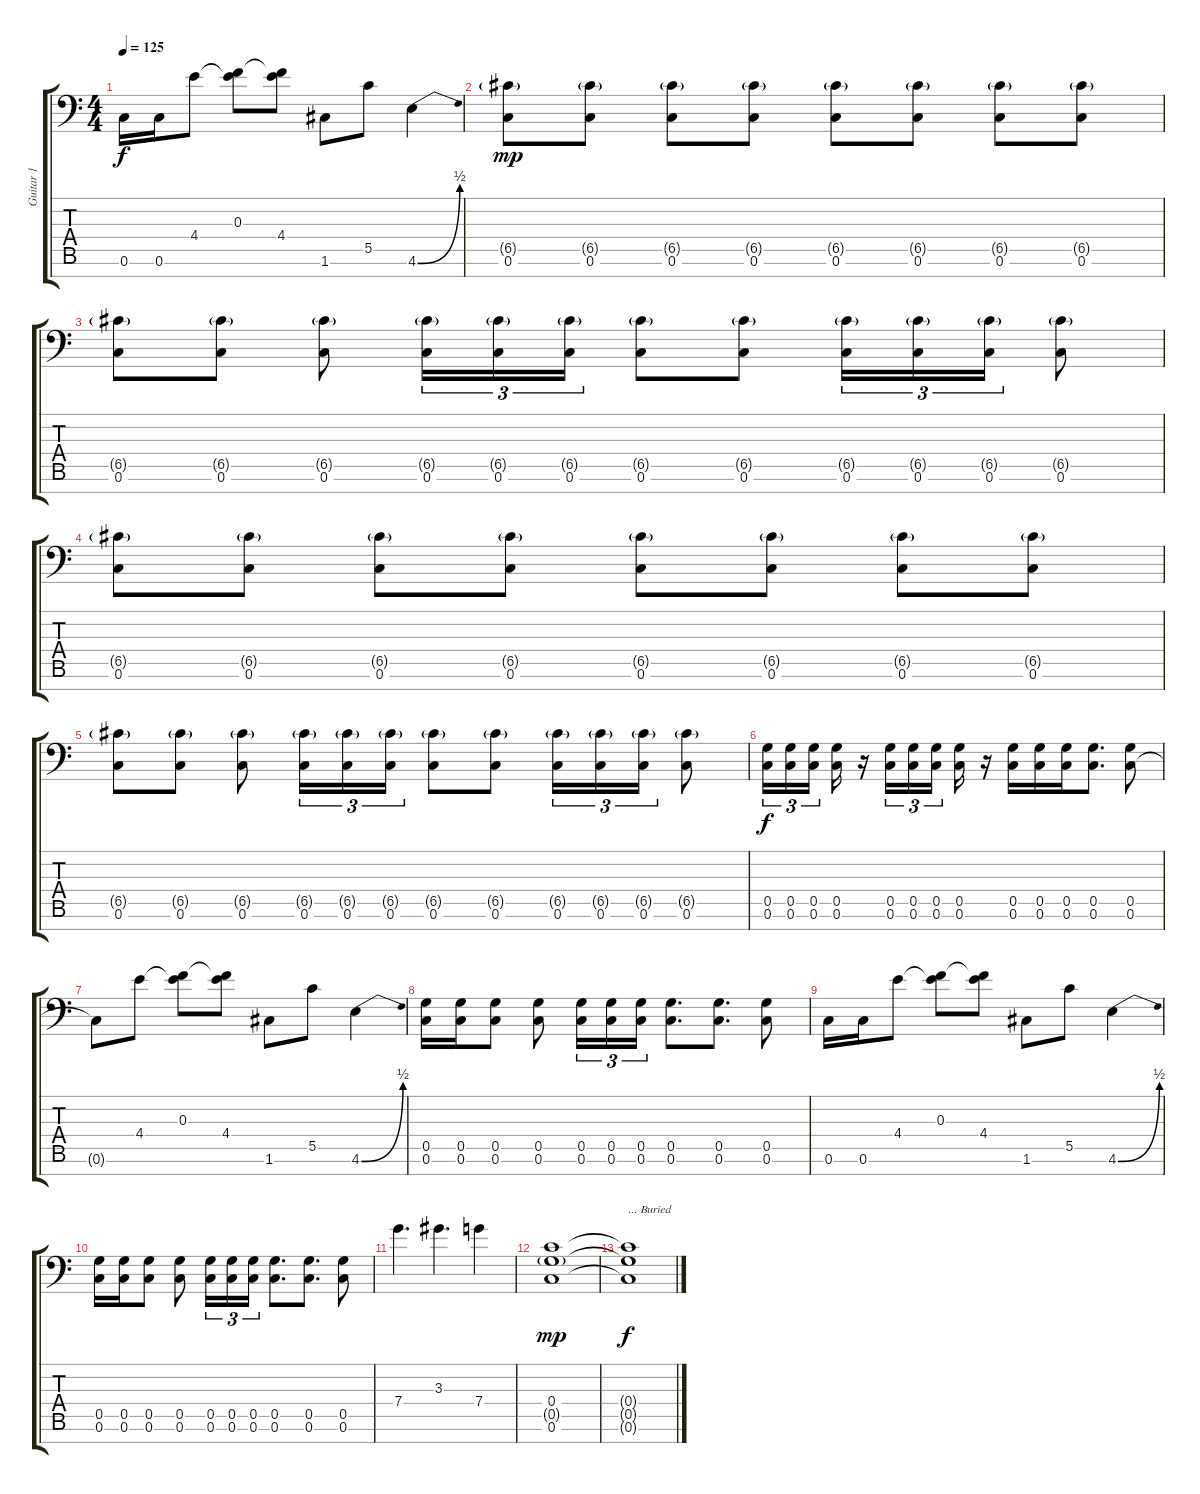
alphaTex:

\track ("Guitar 1" "Guitar 1") {instrument distortionguitar}
\staff {score tabs}
\tuning (D4 A3 F3 C3 G2 C2 G1) {hide}
\ts (4 4)
\tempo 125
\clef f4
\ks c
0.6.16{dy f} 0.6.16 4.4.8 (0.3 4.4{t}).8 (0.3{t} 4.4).8 1.6.8 5.5.8 4.6{be (bend 0 0 60 2)}.4 |
(6.5{g} 0.6).8{dy mp} (6.5{g} 0.6).8 (6.5{g} 0.6).8 (6.5{g} 0.6).8 (6.5{g} 0.6).8 (6.5{g} 0.6).8 (6.5{g} 0.6).8 (6.5{g} 0.6).8 |
(6.5{g} 0.6).8 (6.5{g} 0.6).8 (6.5{g} 0.6).8 (6.5{g} 0.6).16{tu (3 2)} (6.5{g} 0.6).16{tu (3 2)} (6.5{g} 0.6).16{tu (3 2)} (6.5{g} 0.6).8 (6.5{g} 0.6).8 (6.5{g} 0.6).16{tu (3 2)} (6.5{g} 0.6).16{tu (3 2)} (6.5{g} 0.6).16{tu (3 2)} (6.5{g} 0.6).8 |
(6.5{g} 0.6).8 (6.5{g} 0.6).8 (6.5{g} 0.6).8 (6.5{g} 0.6).8 (6.5{g} 0.6).8 (6.5{g} 0.6).8 (6.5{g} 0.6).8 (6.5{g} 0.6).8 |
(6.5{g} 0.6).8 (6.5{g} 0.6).8 (6.5{g} 0.6).8 (6.5{g} 0.6).16{tu (3 2)} (6.5{g} 0.6).16{tu (3 2)} (6.5{g} 0.6).16{tu (3 2)} (6.5{g} 0.6).8 (6.5{g} 0.6).8 (6.5{g} 0.6).16{tu (3 2)} (6.5{g} 0.6).16{tu (3 2)} (6.5{g} 0.6).16{tu (3 2)} (6.5{g} 0.6).8 |
(0.5 0.6).16{tu (3 2) dy f} (0.5 0.6).16{tu (3 2)} (0.5 0.6).16{tu (3 2) beam splitsecondary} (0.5 0.6).16 r.16 (0.5 0.6).16{tu (3 2)} (0.5 0.6).16{tu (3 2)} (0.5 0.6).16{tu (3 2) beam splitsecondary} (0.5 0.6).16 r.16 (0.5 0.6).16 (0.5 0.6).16 (0.5 0.6).16 (0.5 0.6).8{d} (0.5 0.6).8 |
0.6{t}.8 4.4.8 (0.3 4.4{t}).8 (0.3{t} 4.4).8 1.6.8 5.5.8 4.6{be (bend 0 0 60 2)}.4 |
(0.5 0.6).16 (0.5 0.6).16 (0.5 0.6).8 (0.5 0.6).8 (0.5 0.6).16{tu (3 2)} (0.5 0.6).16{tu (3 2)} (0.5 0.6).16{tu (3 2)} (0.5 0.6).8{d} (0.5 0.6).8{d} (0.5 0.6).8 |
0.6.16 0.6.16 4.4.8 (0.3 4.4{t}).8 (0.3{t} 4.4).8 1.6.8 5.5.8 4.6{be (bend 0 0 60 2)}.4 |
(0.5 0.6).16 (0.5 0.6).16 (0.5 0.6).8 (0.5 0.6).8 (0.5 0.6).16{tu (3 2)} (0.5 0.6).16{tu (3 2)} (0.5 0.6).16{tu (3 2)} (0.5 0.6).8{d} (0.5 0.6).8{d} (0.5 0.6).8 |
7.4.4{d} 3.3.4{d} 7.4.4 |
(0.4 0.5{g} 0.6).1{dy mp} |
(0.4{t} 0.5{t} 0.6{t}).1{txt "... Buried" dy f}
